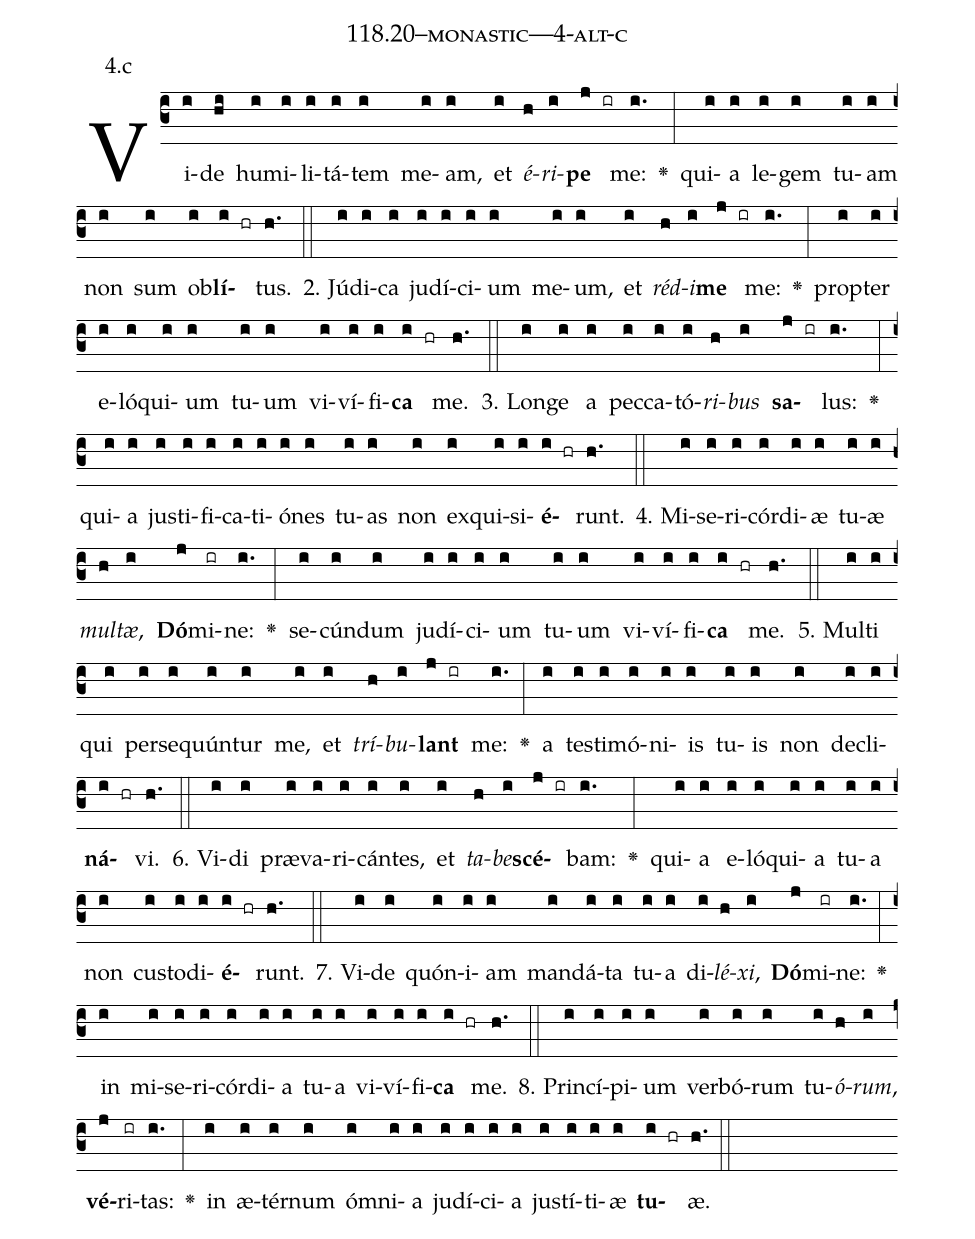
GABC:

name: 118.20--monastic---4-alt-c;
annotation: 4.c;
%%
(c3)Vi(i)de(hi) hu(i)mi(i)li(i)tá(i)tem(i) me(i)am,(i) et(i) <i>é</i>(h)<i>ri</i>(i)<b>pe</b>(j ir) me:(i.) <v>\greheightstar</v>(:) qui(i)a(i) le(i)gem(i) tu(i)am(i) non(i) sum(i) ob(i)<b>lí</b>(i hr)tus.(h.) (::)
2. Jú(i)di(i)ca(i) ju(i)dí(i)ci(i)um(i) me(i)um,(i) et(i) <i>réd</i>(h)<i>i</i>(i)<b>me</b>(j ir) me:(i.) <v>\greheightstar</v>(:) prop(i)ter(i) e(i)ló(i)qui(i)um(i) tu(i)um(i) vi(i)ví(i)fi(i)<b>ca</b>(i hr) me.(h.) (::)
3. Lon(i)ge(i) a(i) pec(i)ca(i)tó(i)<i>ri</i>(h)<i>bus</i>(i) <b>sa</b>(j ir)lus:(i.) <v>\greheightstar</v>(:) qui(i)a(i) jus(i)ti(i)fi(i)ca(i)ti(i)ó(i)nes(i) tu(i)as(i) non(i) ex(i)qui(i)si(i)<b>é</b>(i hr)runt.(h.) (::)
4. Mi(i)se(i)ri(i)cór(i)di(i)æ(i) tu(i)æ(i) <i>mul</i>(h)<i>tæ</i>,(i) <b>Dó</b>(j)mi(ir)ne:(i.) <v>\greheightstar</v>(:) se(i)cún(i)dum(i) ju(i)dí(i)ci(i)um(i) tu(i)um(i) vi(i)ví(i)fi(i)<b>ca</b>(i hr) me.(h.) (::)
5. Mul(i)ti(i) qui(i) per(i)se(i)quún(i)tur(i) me,(i) et(i) <i>trí</i>(h)<i>bu</i>(i)<b>lant</b>(j ir) me:(i.) <v>\greheightstar</v>(:) a(i) tes(i)ti(i)mó(i)ni(i)is(i) tu(i)is(i) non(i) de(i)cli(i)<b>ná</b>(i hr)vi.(h.) (::)
6. Vi(i)di(i) præ(i)va(i)ri(i)cán(i)tes,(i) et(i) <i>ta</i>(h)<i>be</i>(i)<b>scé</b>(j ir)bam:(i.) <v>\greheightstar</v>(:) qui(i)a(i) e(i)ló(i)qui(i)a(i) tu(i)a(i) non(i) cus(i)to(i)di(i)<b>é</b>(i hr)runt.(h.) (::)
7. Vi(i)de(i) quón(i)i(i)am(i) man(i)dá(i)ta(i) tu(i)a(i) di(i)<i>lé</i>(h)<i>xi</i>,(i) <b>Dó</b>(j)mi(ir)ne:(i.) <v>\greheightstar</v>(:) in(i) mi(i)se(i)ri(i)cór(i)di(i)a(i) tu(i)a(i) vi(i)ví(i)fi(i)<b>ca</b>(i hr) me.(h.) (::)
8. Prin(i)cí(i)pi(i)um(i) ver(i)bó(i)rum(i) tu(i)<i>ó</i>(h)<i>rum</i>,(i) <b>vé</b>(j)ri(ir)tas:(i.) <v>\greheightstar</v>(:) in(i) æ(i)tér(i)num(i) óm(i)ni(i)a(i) ju(i)dí(i)ci(i)a(i) jus(i)tí(i)ti(i)æ(i) <b>tu</b>(i hr)æ.(h.) (::)
